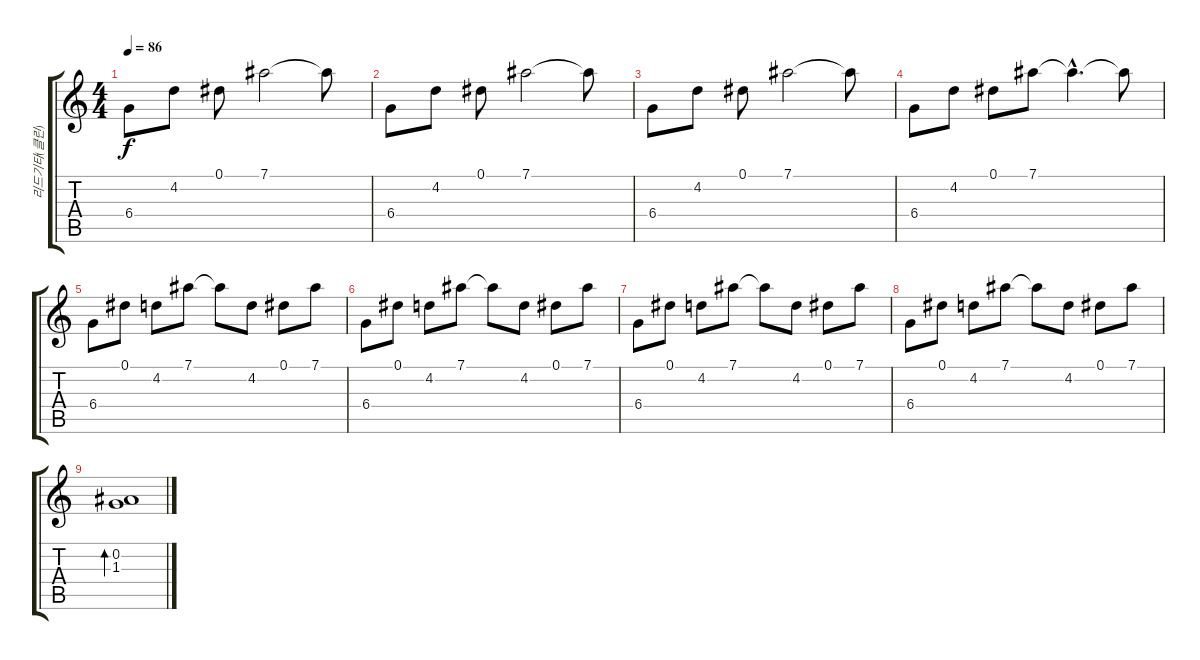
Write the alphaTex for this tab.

\track ("리드기타(클린)" "리드기타(클린)") {instrument electricguitarclean}
\staff {score tabs}
\tuning (Eb4 Bb3 Gb3 Db3 Ab2 Eb2) {hide}
\ts (4 4)
\tempo 86
\clef g2
\ks c
6.4.8{dy f} 4.2.8 0.1.8 7.1.2 7.1{t}.8 |
6.4.8 4.2.8 0.1.8 7.1.2 7.1{t}.8 |
6.4.8 4.2.8 0.1.8 7.1.2 7.1{t}.8 |
6.4.8 4.2.8 0.1.8 7.1.8 7.1{hac t}.4{d} 7.1{t}.8 |
6.4.8 0.1.8 4.2.8 7.1.8 7.1{t}.8 4.2.8 0.1.8 7.1.8 |
6.4.8 0.1.8 4.2.8 7.1.8 7.1{t}.8 4.2.8 0.1.8 7.1.8 |
6.4.8 0.1.8 4.2.8 7.1.8 7.1{t}.8 4.2.8 0.1.8 7.1.8 |
6.4.8 0.1.8 4.2.8 7.1.8 7.1{t}.8 4.2.8 0.1.8 7.1.8 |
(0.2 1.3).1{bd 480}
